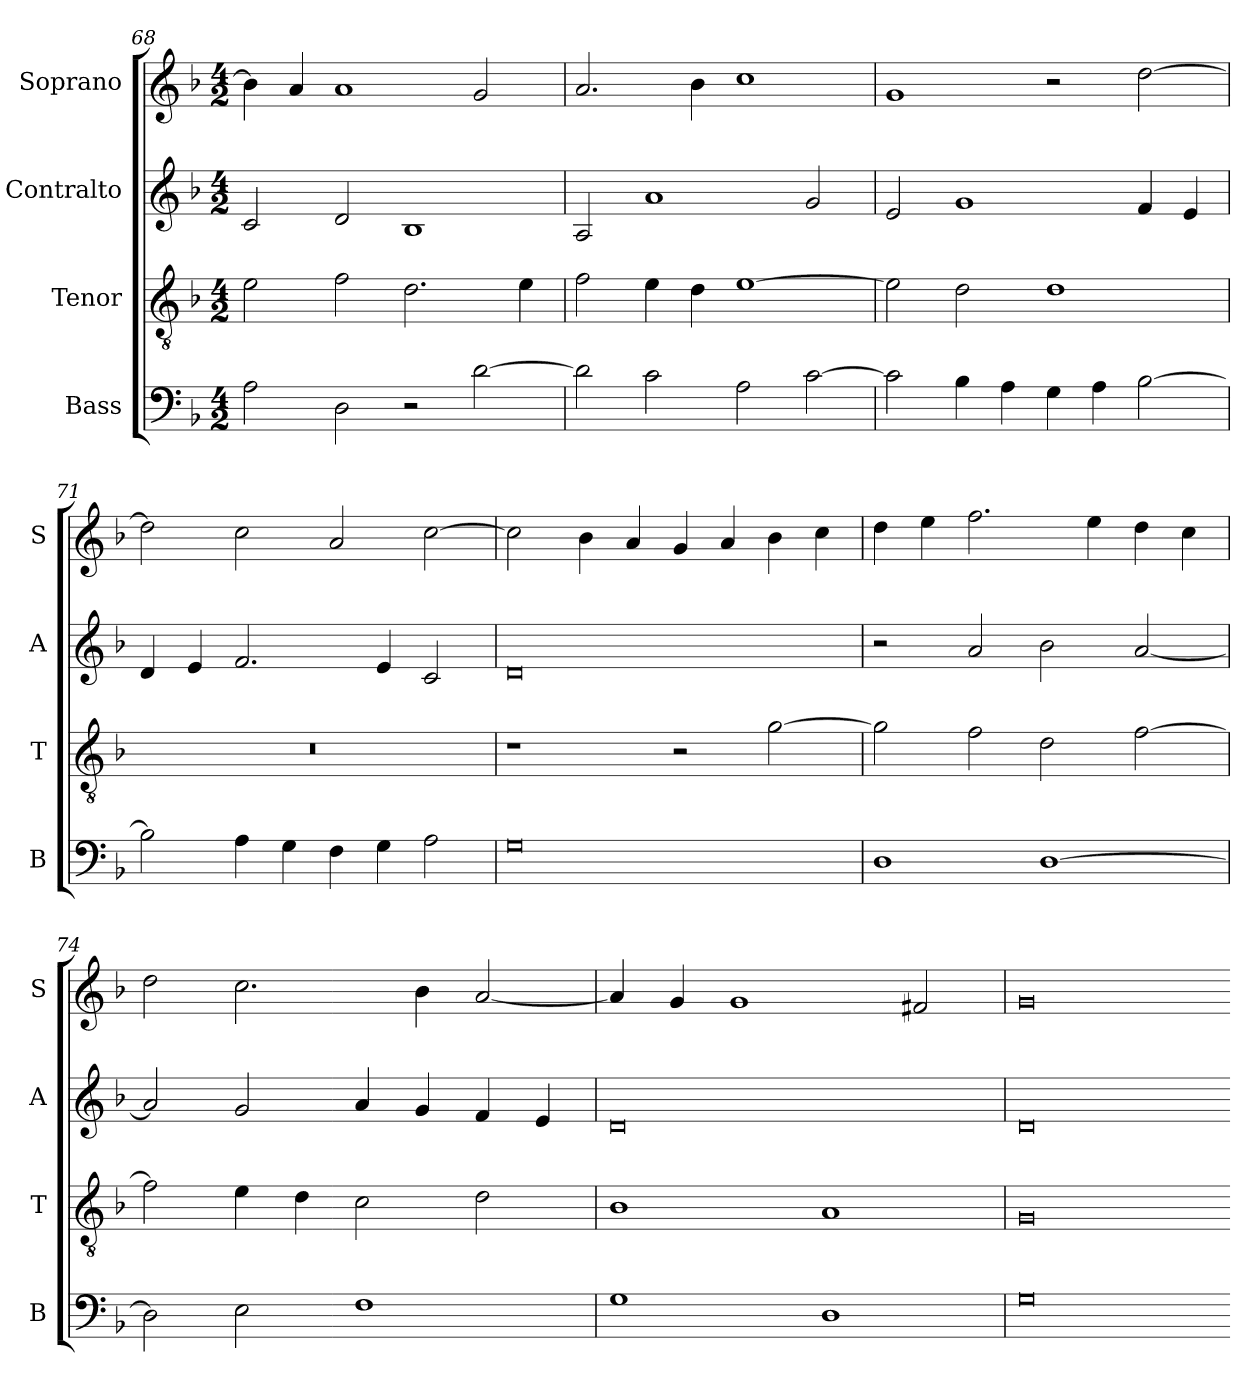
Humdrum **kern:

**kern	**kern	**kern	**kern
*part4	*part3	*part2	*part1
*staff4	*staff3	*staff2	*staff1
*I"Bass	*I"Tenor	*I"Contralto	*I"Soprano
*I'B	*I'T	*I'A	*I'S
*clefF4	*clefGv2	*clefG2	*clefG2
*k[b-]	*k[b-]	*k[b-]	*k[b-]
*G:dor	*G:dor	*G:dor	*G:dor
*M4/2	*M4/2	*M4/2	*M4/2
=68	=68	=68	=68
2A	2e	2c	4b-]
.	.	.	4a
2D	2f	2d	1a
2r	2.d	1B-	.
[2d	.	.	2g
.	4e	.	.
=69	=69	=69	=69
2d]	2f	2A	2.a
2c	4e	1a	.
.	4d	.	4b-
2A	[1e	.	1cc
[2c	.	2g	.
=70	=70	=70	=70
2c]	2e]	2e	1g
4B-	2d	1g	.
4A	.	.	.
4G	1d	.	2r
4A	.	.	.
[2B-	.	4f	[2dd
.	.	4e	.
=71	=71	=71	=71
2B-]	0r	4d	2dd]
.	.	4e	.
4A	.	2.f	2cc
4G	.	.	.
4F	.	.	2a
4G	.	4e	.
2A	.	2c	[2cc
=72	=72	=72	=72
0G	1r	0d	2cc]
.	.	.	4b-
.	.	.	4a
.	2r	.	4g
.	.	.	4a
.	[2g	.	4b-
.	.	.	4cc
=73	=73	=73	=73
1D	2g]	2r	4dd
.	.	.	4ee
.	2f	2a	2.ff
[1D	2d	2b-	.
.	.	.	4ee
.	[2f	[2a	4dd
.	.	.	4cc
=74	=74	=74	=74
2D]	2f]	2a]	2dd
2E	4e	2g	2.cc
.	4d	.	.
1F	2c	4a	.
.	.	4g	4b-
.	2d	4f	[2a
.	.	4e	.
=75	=75	=75	=75
1G	1B-	0d	4a]
.	.	.	4g
.	.	.	1g
1D	1A	.	.
.	.	.	2f#X
=76	=76	=76	=76
0G	0G	0d	0g
=-	=-	=-	=-
*-	*-	*-	*-
